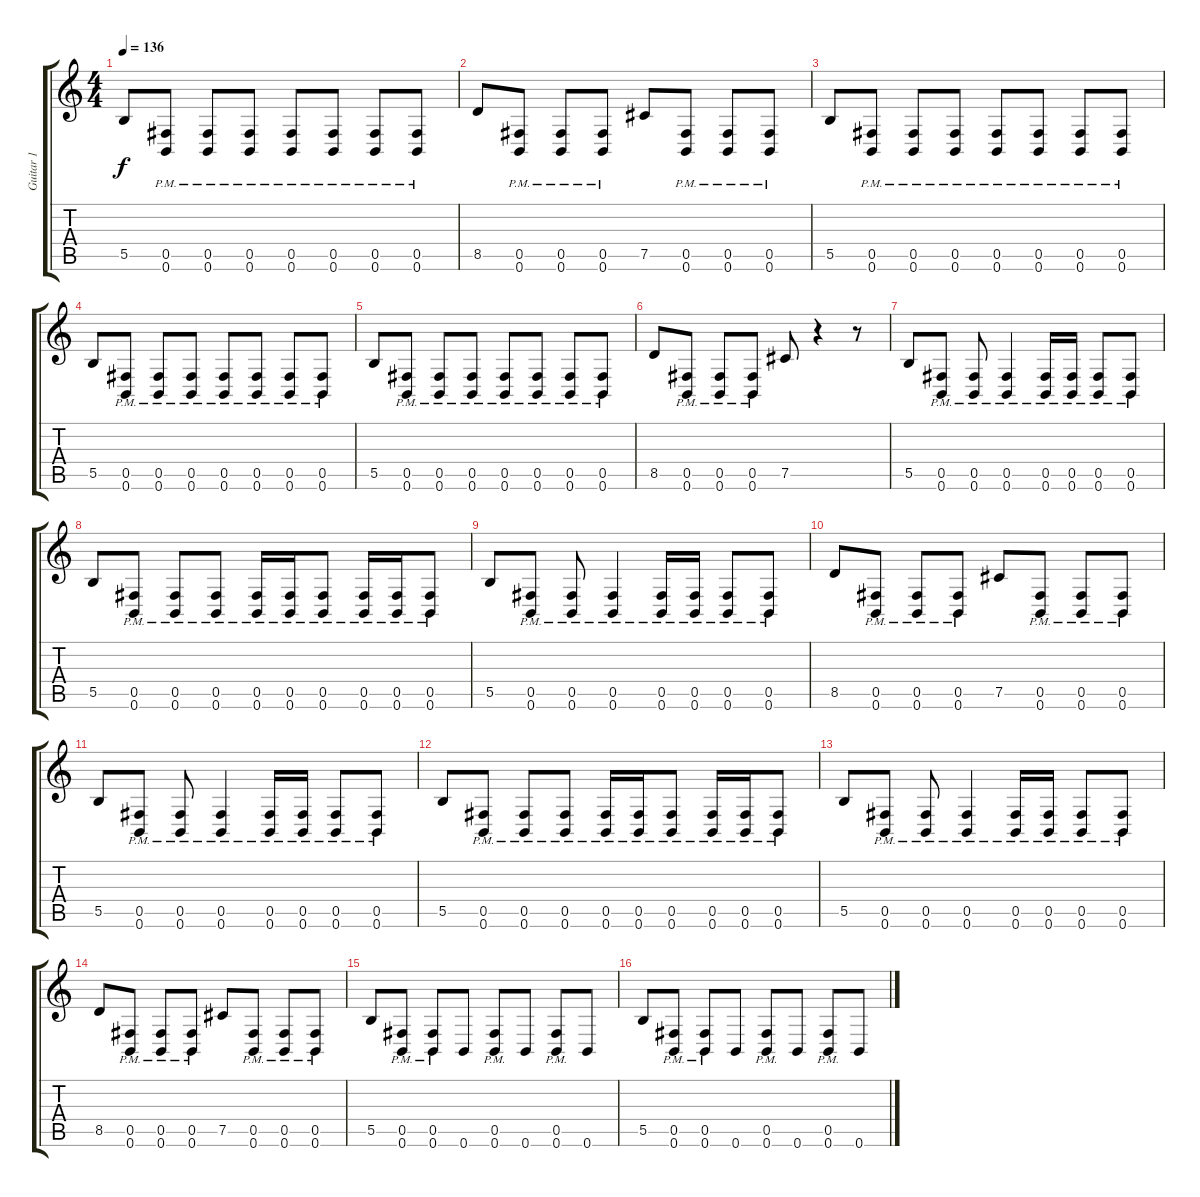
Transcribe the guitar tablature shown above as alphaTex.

\track ("Guitar 1" "Guitar 1") {instrument distortionguitar}
\staff {score tabs}
\tuning (Db4 Ab3 E3 B2 Gb2 B1) {hide}
\ts (4 4)
\tempo 136
\clef g2
\ks c
5.5.8{dy f} (0.5{pm} 0.6{pm}).8 (0.5{pm} 0.6{pm}).8 (0.5{pm} 0.6{pm}).8 (0.5{pm} 0.6{pm}).8 (0.5{pm} 0.6{pm}).8 (0.5{pm} 0.6{pm}).8 (0.5{pm} 0.6{pm}).8 |
8.5.8 (0.5{pm} 0.6{pm}).8 (0.5{pm} 0.6{pm}).8 (0.5{pm} 0.6{pm}).8 7.5.8 (0.5{pm} 0.6{pm}).8 (0.5{pm} 0.6{pm}).8 (0.5{pm} 0.6{pm}).8 |
5.5.8 (0.5{pm} 0.6{pm}).8 (0.5{pm} 0.6{pm}).8 (0.5{pm} 0.6{pm}).8 (0.5{pm} 0.6{pm}).8 (0.5{pm} 0.6{pm}).8 (0.5 0.6{pm}).8 (0.5{pm} 0.6{pm}).8 |
5.5.8 (0.5{pm} 0.6{pm}).8 (0.5{pm} 0.6{pm}).8 (0.5{pm} 0.6{pm}).8 (0.5{pm} 0.6{pm}).8 (0.5{pm} 0.6{pm}).8 (0.5{pm} 0.6{pm}).8 (0.5{pm} 0.6{pm}).8 |
5.5.8 (0.5{pm} 0.6{pm}).8 (0.5{pm} 0.6{pm}).8 (0.5{pm} 0.6{pm}).8 (0.5{pm} 0.6{pm}).8 (0.5{pm} 0.6{pm}).8 (0.5{pm} 0.6{pm}).8 (0.5{pm} 0.6{pm}).8 |
8.5.8 (0.5{pm} 0.6{pm}).8 (0.5{pm} 0.6{pm}).8 (0.5{pm} 0.6{pm}).8 7.5.8 r.4 r.8 |
5.5.8 (0.5{pm} 0.6{pm}).8 (0.5{pm} 0.6{pm}).8 (0.5{pm} 0.6{pm}).4 (0.5{pm} 0.6{pm}).16 (0.5{pm} 0.6{pm}).16 (0.5{pm} 0.6{pm}).8 (0.5{pm} 0.6{pm}).8 |
5.5.8 (0.5{pm} 0.6{pm}).8 (0.5{pm} 0.6{pm}).8 (0.5{pm} 0.6{pm}).8 (0.5{pm} 0.6{pm}).16 (0.5{pm} 0.6{pm}).16 (0.5{pm} 0.6{pm}).8 (0.5{pm} 0.6{pm}).16 (0.5{pm} 0.6{pm}).16 (0.5{pm} 0.6{pm}).8 |
5.5.8 (0.5{pm} 0.6{pm}).8 (0.5{pm} 0.6{pm}).8 (0.5{pm} 0.6{pm}).4 (0.5{pm} 0.6{pm}).16 (0.5{pm} 0.6{pm}).16 (0.5{pm} 0.6{pm}).8 (0.5{pm} 0.6{pm}).8 |
8.5.8 (0.5{pm} 0.6{pm}).8 (0.5{pm} 0.6{pm}).8 (0.5{pm} 0.6{pm}).8 7.5.8 (0.5{pm} 0.6{pm}).8 (0.5{pm} 0.6{pm}).8 (0.5{pm} 0.6{pm}).8 |
5.5.8 (0.5{pm} 0.6{pm}).8 (0.5{pm} 0.6{pm}).8 (0.5{pm} 0.6{pm}).4 (0.5{pm} 0.6{pm}).16 (0.5{pm} 0.6{pm}).16 (0.5{pm} 0.6{pm}).8 (0.5{pm} 0.6{pm}).8 |
5.5.8 (0.5{pm} 0.6{pm}).8 (0.5{pm} 0.6{pm}).8 (0.5{pm} 0.6{pm}).8 (0.5{pm} 0.6{pm}).16 (0.5{pm} 0.6{pm}).16 (0.5{pm} 0.6{pm}).8 (0.5{pm} 0.6{pm}).16 (0.5{pm} 0.6{pm}).16 (0.5{pm} 0.6{pm}).8 |
5.5.8 (0.5{pm} 0.6{pm}).8 (0.5{pm} 0.6{pm}).8 (0.5{pm} 0.6{pm}).4 (0.5{pm} 0.6{pm}).16 (0.5{pm} 0.6{pm}).16 (0.5{pm} 0.6{pm}).8 (0.5{pm} 0.6{pm}).8 |
8.5.8 (0.5{pm} 0.6{pm}).8 (0.5{pm} 0.6{pm}).8 (0.5{pm} 0.6{pm}).8 7.5.8 (0.5{pm} 0.6{pm}).8 (0.5{pm} 0.6{pm}).8 (0.5{pm} 0.6{pm}).8 |
5.5.8 (0.5{pm} 0.6{pm}).8 (0.5{pm} 0.6{pm}).8 0.6.8 (0.5{pm} 0.6{pm}).8 0.6.8 (0.5{pm} 0.6{pm}).8 0.6.8 |
5.5.8 (0.5{pm} 0.6{pm}).8 (0.5{pm} 0.6{pm}).8 0.6.8 (0.5{pm} 0.6{pm}).8 0.6.8 (0.5{pm} 0.6{pm}).8 0.6.8
